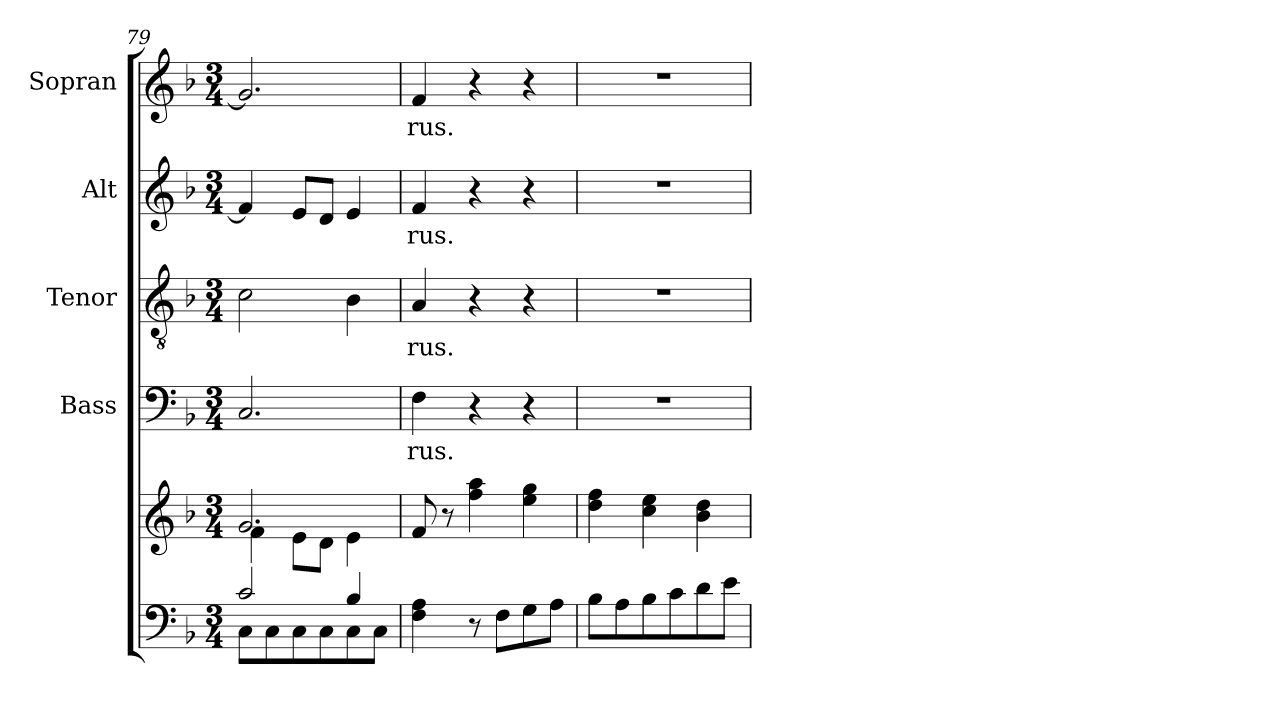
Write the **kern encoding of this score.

**kern	**kern	**kern	**text	**kern	**text	**kern	**text	**kern	**text
*part5	*part5	*part4	*part4	*part3	*part3	*part2	*part2	*part1	*part1
*staff6	*staff5	*staff4	*staff4	*staff3	*staff3	*staff2	*staff2	*staff1	*staff1
*	*	*I"Bass	*	*I"Tenor	*	*I"Alt	*	*I"Sopran	*
*	*	*I'B.	*	*I'T.	*	*I'A.	*	*I'S.	*
*clefF4	*clefG2	*clefF4	*	*clefGv2	*	*clefG2	*	*clefG2	*
*k[b-]	*k[b-]	*k[b-]	*	*k[b-]	*	*k[b-]	*	*k[b-]	*
*F:	*F:	*F:	*	*F:	*	*F:	*	*F:	*
*M3/4	*M3/4	*M3/4	*	*M3/4	*	*M3/4	*	*M3/4	*
=79	=79	=79	=79	=79	=79	=79	=79	=79	=79
*^	*^	*	*	*	*	*	*	*	*
*tremolo	*	*	*	*	*	*	*	*	*	*	*
2c/	8C\L	2.g/	4f\	2.C/	.	2c\	.	4f/]	.	2.g/]	.
.	8C\	.	.	.	.	.	.	.	.	.	.
.	8C\	.	8e\L	.	.	.	.	8e/L	.	.	.
.	8C\	.	8d\J	.	.	.	.	8d/J	.	.	.
4B-/	8C\	.	4e\	.	.	4B-\	.	4e/	.	.	.
.	8C\J	.	.	.	.	.	.	.	.	.	.
*Xtremolo	*	*	*	*	*	*	*	*	*	*	*
*v	*v	*	*	*	*	*	*	*	*	*	*
=80	=80	=80	=80	=80	=80	=80	=80	=80	=80	=80
!	!	!	!	!LO:LY:b	!	!LO:LY:b	!	!LO:LY:b	!	!LO:LY:b
*	*v	*v	*	*	*	*	*	*	*	*
4F\ 4A\	8f/	4F\	-rus.	4A/	-rus.	4f/	-rus.	4f/	-rus.
.	8r	.	.	.	.	.	.	.	.
8r	4ff\ 4aa\	4r	.	4r	.	4r	.	4r	.
8F\L	.	.	.	.	.	.	.	.	.
8G\	4ee\ 4gg\	4r	.	4r	.	4r	.	4r	.
8A\J	.	.	.	.	.	.	.	.	.
=81	=81	=81	=81	=81	=81	=81	=81	=81	=81
8B-\L	4dd\ 4ff\	2.r	.	2.r	.	2.r	.	2.r	.
8A\	.	.	.	.	.	.	.	.	.
8B-\	4cc\ 4ee\	.	.	.	.	.	.	.	.
8c\	.	.	.	.	.	.	.	.	.
8d\	4b-\ 4dd\	.	.	.	.	.	.	.	.
8e\J	.	.	.	.	.	.	.	.	.
=	=	=	=	=	=	=	=	=	=
*-	*-	*-	*-	*-	*-	*-	*-	*-	*-
